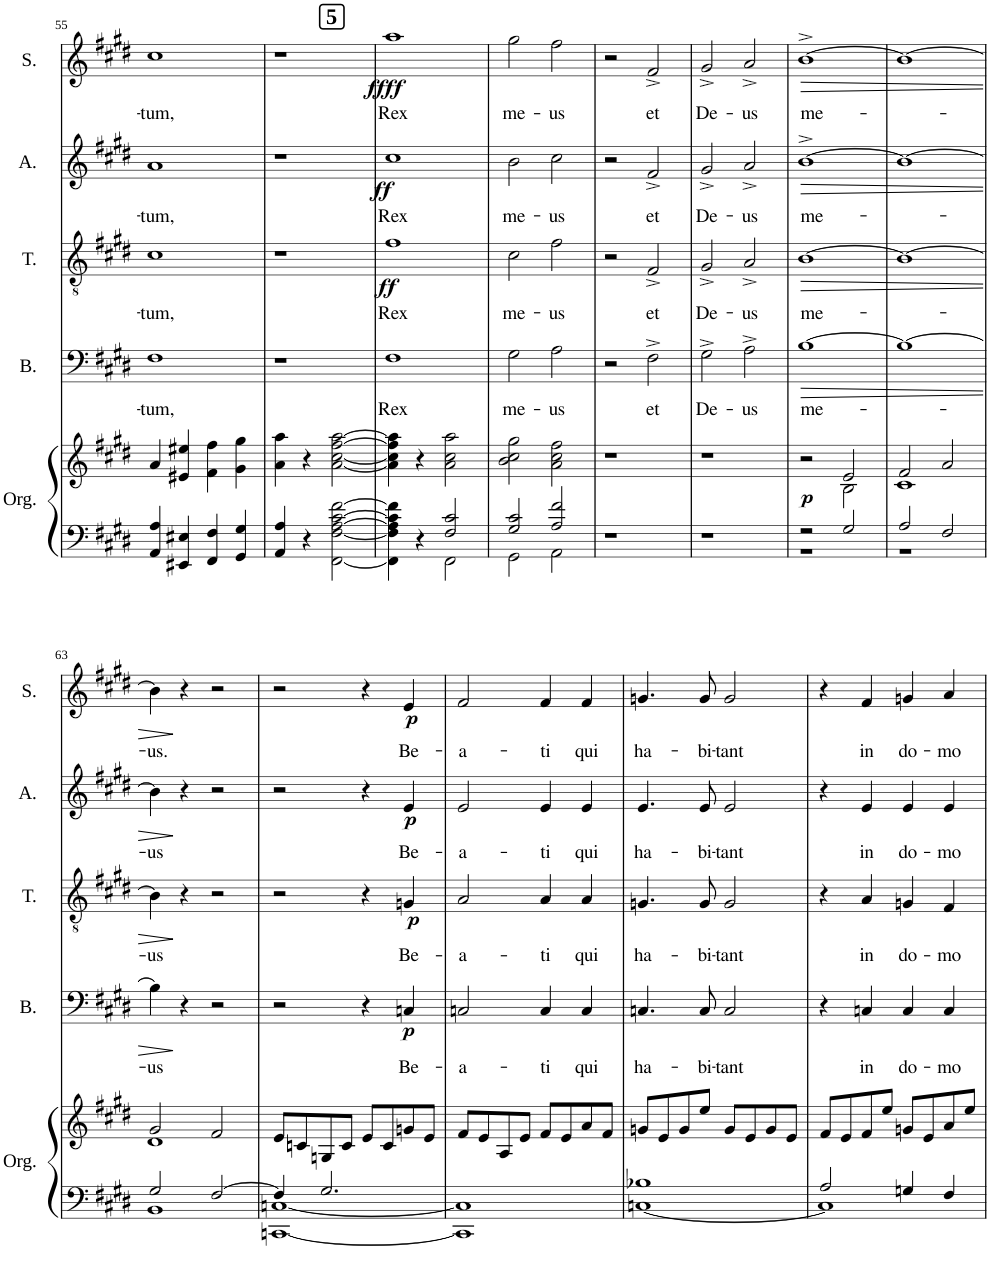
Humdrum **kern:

**kern	**kern	**dynam	**kern	**text	**dynam	**kern	**text	**dynam	**kern	**text	**dynam	**kern	**text	**dynam
*part5	*part5	*part5	*part4	*part4	*part4	*part3	*part3	*part3	*part2	*part2	*part2	*part1	*part1	*part1
*staff6	*staff5	*staff5/6	*staff4	*staff4	*staff4	*staff3	*staff3	*staff3	*staff2	*staff2	*staff2	*staff1	*staff1	*staff1
*I"Orgue	*	*	*I"Basse	*	*	*I"Ténor	*	*	*I"Alto	*	*	*I"Soprano	*	*
*I'Org.	*	*	*I'B.	*	*	*I'T.	*	*	*I'A.	*	*	*I'S.	*	*
!!LO:PB:g=z
*clefF4	*clefG2	*	*clefF4	*	*	*clefGv2	*	*	*clefG2	*	*	*clefG2	*	*
*k[f#c#g#d#]	*k[f#c#g#d#]	*	*k[f#c#g#d#]	*	*	*k[f#c#g#d#]	*	*	*k[f#c#g#d#]	*	*	*k[f#c#g#d#]	*	*
*E:	*E:	*	*E:	*	*	*	*	*	*E:	*	*	*E:	*	*
*M4/4	*M4/4	*	*M4/4	*	*	*M4/4	*	*	*M4/4	*	*	*M4/4	*	*
=55	=55	=55	=55	=55	=55	=55	=55	=55	=55	=55	=55	=55	=55	=55
!	!	!	!	!LO:LY:b	!	!	!LO:LY:b	!	!	!LO:LY:b	!	!	!LO:LY:b	!
4AA/ 4A/	4a/	.	1F#	-tum,	.	1c#	-tum,	.	1a	-tum,	.	1cc#	-tum,	.
4EE#X/ 4E#X/	4e#X/ 4ee#X/	.	.	.	.	.	.	.	.	.	.	.	.	.
4FF#/ 4F#/	4f#\ 4ff#\	.	.	.	.	.	.	.	.	.	.	.	.	.
4GG#/ 4G#/	4g#\ 4gg#\	.	.	.	.	.	.	.	.	.	.	.	.	.
=56	=56	=56	=56	=56	=56	=56	=56	=56	=56	=56	=56	=56	=56	=56
4AA/ 4A/	4a\ 4aa\	.	1r	.	.	1r	.	.	1r	.	.	1r	.	.
4r	4r	.	.	.	.	.	.	.	.	.	.	.	.	.
[2FF#\ [2F#\ [2A\ [2c#\ [2f#\	[2a\ [2cc#\ [2ff#\ [2aa\	.	.	.	.	.	.	.	.	.	.	.	.	.
!!LO:REH:place=s1:a:B:cj:fs=14:t=5
=57	=57	=57	=57	=57	=57	=57	=57	=57	=57	=57	=57	=57	=57	=57
*^	*	*	*	*	*	*	*	*	*	*	*	*	*	*
!	!	!	!	!	!LO:LY:b	!	!	!LO:LY:b	!LO:DY:b	!	!LO:LY:b	!LO:DY:b	!	!LO:LY:b	!LO:DY:b
!	!	!	!	!	!	!	!	!	!	!	!	!	!	!	!LO:DY:n=1:b
4FF#\] 4F#\] 4A\] 4c#\] 4f#\]	2ryy	4a\] 4cc#\] 4ff#\] 4aa\]	.	1F#	Rex	.	1f#	Rex	ff	1cc#	Rex	ff	1aa	Rex	ff ff
4r	.	4r	.	.	.	.	.	.	.	.	.	.	.	.	.
2F#/ 2c#/	2FF#\	2a\ 2cc#\ 2aa\	.	.	.	.	.	.	.	.	.	.	.	.	.
=58	=58	=58	=58	=58	=58	=58	=58	=58	=58	=58	=58	=58	=58	=58	=58
!	!	!	!	!	!LO:LY:b	!	!	!LO:LY:b	!	!	!LO:LY:b	!	!	!LO:LY:b	!
2G#/ 2c#/	2GG#\	2b\ 2cc#\ 2gg#\	.	2G#\	me-	.	2c#\	me-	.	2b\	me-	.	2gg#\	me-	.
!	!	!	!	!	!LO:LY:b	!	!	!LO:LY:b	!	!	!LO:LY:b	!	!	!LO:LY:b	!
2A/ 2f#/	2AA\	2a\ 2cc#\ 2ff#\	.	2A\	-us	.	2f#\	-us	.	2cc#\	-us	.	2ff#\	-us	.
*v	*v	*	*	*	*	*	*	*	*	*	*	*	*	*	*
=59	=59	=59	=59	=59	=59	=59	=59	=59	=59	=59	=59	=59	=59	=59
1r	1r	.	2r	.	.	2r	.	.	2r	.	.	2r	.	.
!	!	!	!	!LO:LY:b	!	!	!LO:LY:b	!	!	!LO:LY:b	!	!	!LO:LY:b	!
.	.	.	2F#^\	et	.	2F#^/	et	.	2f#^/	et	.	2f#^/	et	.
=60	=60	=60	=60	=60	=60	=60	=60	=60	=60	=60	=60	=60	=60	=60
!	!	!	!	!LO:LY:b	!	!	!LO:LY:b	!	!	!LO:LY:b	!	!	!LO:LY:b	!
1r	1r	.	2G#^\	De-	.	2G#^/	De-	.	2g#^/	De-	.	2g#^/	De-	.
!	!	!	!	!LO:LY:b	!	!	!LO:LY:b	!	!	!LO:LY:b	!	!	!LO:LY:b	!
.	.	.	2A^\	-us	.	2A^/	-us	.	2a^/	-us	.	2a^/	-us	.
=61	=61	=61	=61	=61	=61	=61	=61	=61	=61	=61	=61	=61	=61	=61
*^	*^	*	*	*	*	*	*	*	*	*	*	*	*	*
!	!	!	!	!LO:DY:b	!	!LO:LY:b	!LO:HP:b	!	!LO:LY:b	!LO:HP:b	!	!LO:LY:b	!LO:HP:b	!	!LO:LY:b	!LO:HP:b
2r	1r	2r	2ryy	p	[1B	me-	>	[1B	me-	>	[1b^	me-	>	[1b^	me-	>
2G#/	.	2e/	2B\	.	.	.	.	.	.	.	.	.	.	.	.	.
=62	=62	=62	=62	=62	=62	=62	=62	=62	=62	=62	=62	=62	=62	=62	=62	=62
2A/	1r	2f#/	1c#	.	1B_	.	.	1B_	.	.	1b_	.	.	1b_	.	.
2F#/	.	2a/	.	.	.	.	.	.	.	.	.	.	.	.	.	.
!!LO:LB:g=z
=63	=63	=63	=63	=63	=63	=63	=63	=63	=63	=63	=63	=63	=63	=63	=63	=63
!	!	!	!	!	!	!LO:LY:b	!	!	!LO:LY:b	!	!	!LO:LY:b	!	!	!LO:LY:b	!
2G#/	1BB	2g#/	1d#	.	4B\]	-us	.	4B\]	-us	.	4b\]	-us	.	4b\]	-us.	.
.	.	.	.	.	4r	.	]	4r	.	]	4r	.	]	4r	.	]
[2F#/	.	2f#/	.	.	2r	.	.	2r	.	.	2r	.	.	2r	.	.
*	*	*v	*v	*	*	*	*	*	*	*	*	*	*	*	*	*
=64	=64	=64	=64	=64	=64	=64	=64	=64	=64	=64	=64	=64	=64	=64	=64
4F#/]	[1CCn [1Cn	8e/L	.	2r	.	.	2r	.	.	2r	.	.	2r	.	.
.	.	8cn/	.	.	.	.	.	.	.	.	.	.	.	.	.
2.G#/	.	8Gn/	.	.	.	.	.	.	.	.	.	.	.	.	.
.	.	8c/J	.	.	.	.	.	.	.	.	.	.	.	.	.
.	.	8e/L	.	4r	.	.	4r	.	.	4r	.	.	4r	.	.
.	.	8c/	.	.	.	.	.	.	.	.	.	.	.	.	.
!	!	!	!	!	!LO:LY:b	!LO:DY:b	!	!LO:LY:b	!LO:DY:b	!	!LO:LY:b	!LO:DY:b	!	!LO:LY:b	!LO:DY:b
.	.	8gn/	.	4Cn/	Be-	p	4Gn/	Be-	p	4e/	Be-	p	4e/	Be-	p
.	.	8e/J	.	.	.	.	.	.	.	.	.	.	.	.	.
=65	=65	=65	=65	=65	=65	=65	=65	=65	=65	=65	=65	=65	=65	=65	=65
!	!	!	!	!	!LO:LY:b	!	!	!LO:LY:b	!	!	!LO:LY:b	!	!	!LO:LY:b	!
1ryy	1CC] 1C]	8f#/L	.	2Cn/	-a-	.	2A/	-a-	.	2e/	-a-	.	2f#/	-a-	.
.	.	8e/	.	.	.	.	.	.	.	.	.	.	.	.	.
.	.	8A/	.	.	.	.	.	.	.	.	.	.	.	.	.
.	.	8e/J	.	.	.	.	.	.	.	.	.	.	.	.	.
!	!	!	!	!	!LO:LY:b	!	!	!LO:LY:b	!	!	!LO:LY:b	!	!	!LO:LY:b	!
.	.	8f#/L	.	4C/	-ti	.	4A/	-ti	.	4e/	-ti	.	4f#/	-ti	.
.	.	8e/	.	.	.	.	.	.	.	.	.	.	.	.	.
!	!	!	!	!	!LO:LY:b	!	!	!LO:LY:b	!	!	!LO:LY:b	!	!	!LO:LY:b	!
.	.	8a/	.	4C/	qui	.	4A/	qui	.	4e/	qui	.	4f#/	qui	.
.	.	8f#/J	.	.	.	.	.	.	.	.	.	.	.	.	.
=66	=66	=66	=66	=66	=66	=66	=66	=66	=66	=66	=66	=66	=66	=66	=66
!	!	!	!	!	!LO:LY:b	!	!	!LO:LY:b	!	!	!LO:LY:b	!	!	!LO:LY:b	!
1B-X	[1Cn	8gn/L	.	4.Cn/	ha-	.	4.Gn/	ha-	.	4.e/	ha-	.	4.gn/	ha-	.
.	.	8e/	.	.	.	.	.	.	.	.	.	.	.	.	.
.	.	8g/	.	.	.	.	.	.	.	.	.	.	.	.	.
!	!	!	!	!	!LO:LY:b	!	!	!LO:LY:b	!	!	!LO:LY:b	!	!	!LO:LY:b	!
.	.	8ee/J	.	8C/	-bi-	.	8G/	-bi-	.	8e/	-bi-	.	8g/	-bi-	.
!	!	!	!	!	!LO:LY:b	!	!	!LO:LY:b	!	!	!LO:LY:b	!	!	!LO:LY:b	!
.	.	8g/L	.	2C/	-tant	.	2G/	-tant	.	2e/	-tant	.	2g/	-tant	.
.	.	8e/	.	.	.	.	.	.	.	.	.	.	.	.	.
.	.	8g/	.	.	.	.	.	.	.	.	.	.	.	.	.
.	.	8e/J	.	.	.	.	.	.	.	.	.	.	.	.	.
=67	=67	=67	=67	=67	=67	=67	=67	=67	=67	=67	=67	=67	=67	=67	=67
2A/	1C]	8f#/L	.	4r	.	.	4r	.	.	4r	.	.	4r	.	.
.	.	8e/	.	.	.	.	.	.	.	.	.	.	.	.	.
!	!	!	!	!	!LO:LY:b	!	!	!LO:LY:b	!	!	!LO:LY:b	!	!	!LO:LY:b	!
.	.	8f#/	.	4Cn/	in	.	4A/	in	.	4e/	in	.	4f#/	in	.
.	.	8ee/J	.	.	.	.	.	.	.	.	.	.	.	.	.
!	!	!	!	!	!LO:LY:b	!	!	!LO:LY:b	!	!	!LO:LY:b	!	!	!LO:LY:b	!
4Gn/	.	8gn/L	.	4C/	do-	.	4Gn/	do-	.	4e/	do-	.	4gn/	do-	.
.	.	8e/	.	.	.	.	.	.	.	.	.	.	.	.	.
!	!	!	!	!	!LO:LY:b	!	!	!LO:LY:b	!	!	!LO:LY:b	!	!	!LO:LY:b	!
4F#/	.	8a/	.	4C/	-mo	.	4F#/	-mo	.	4e/	-mo	.	4a/	-mo	.
.	.	8ee/J	.	.	.	.	.	.	.	.	.	.	.	.	.
*v	*v	*	*	*	*	*	*	*	*	*	*	*	*	*	*
=	=	=	=	=	=	=	=	=	=	=	=	=	=	=
*-	*-	*-	*-	*-	*-	*-	*-	*-	*-	*-	*-	*-	*-	*-
